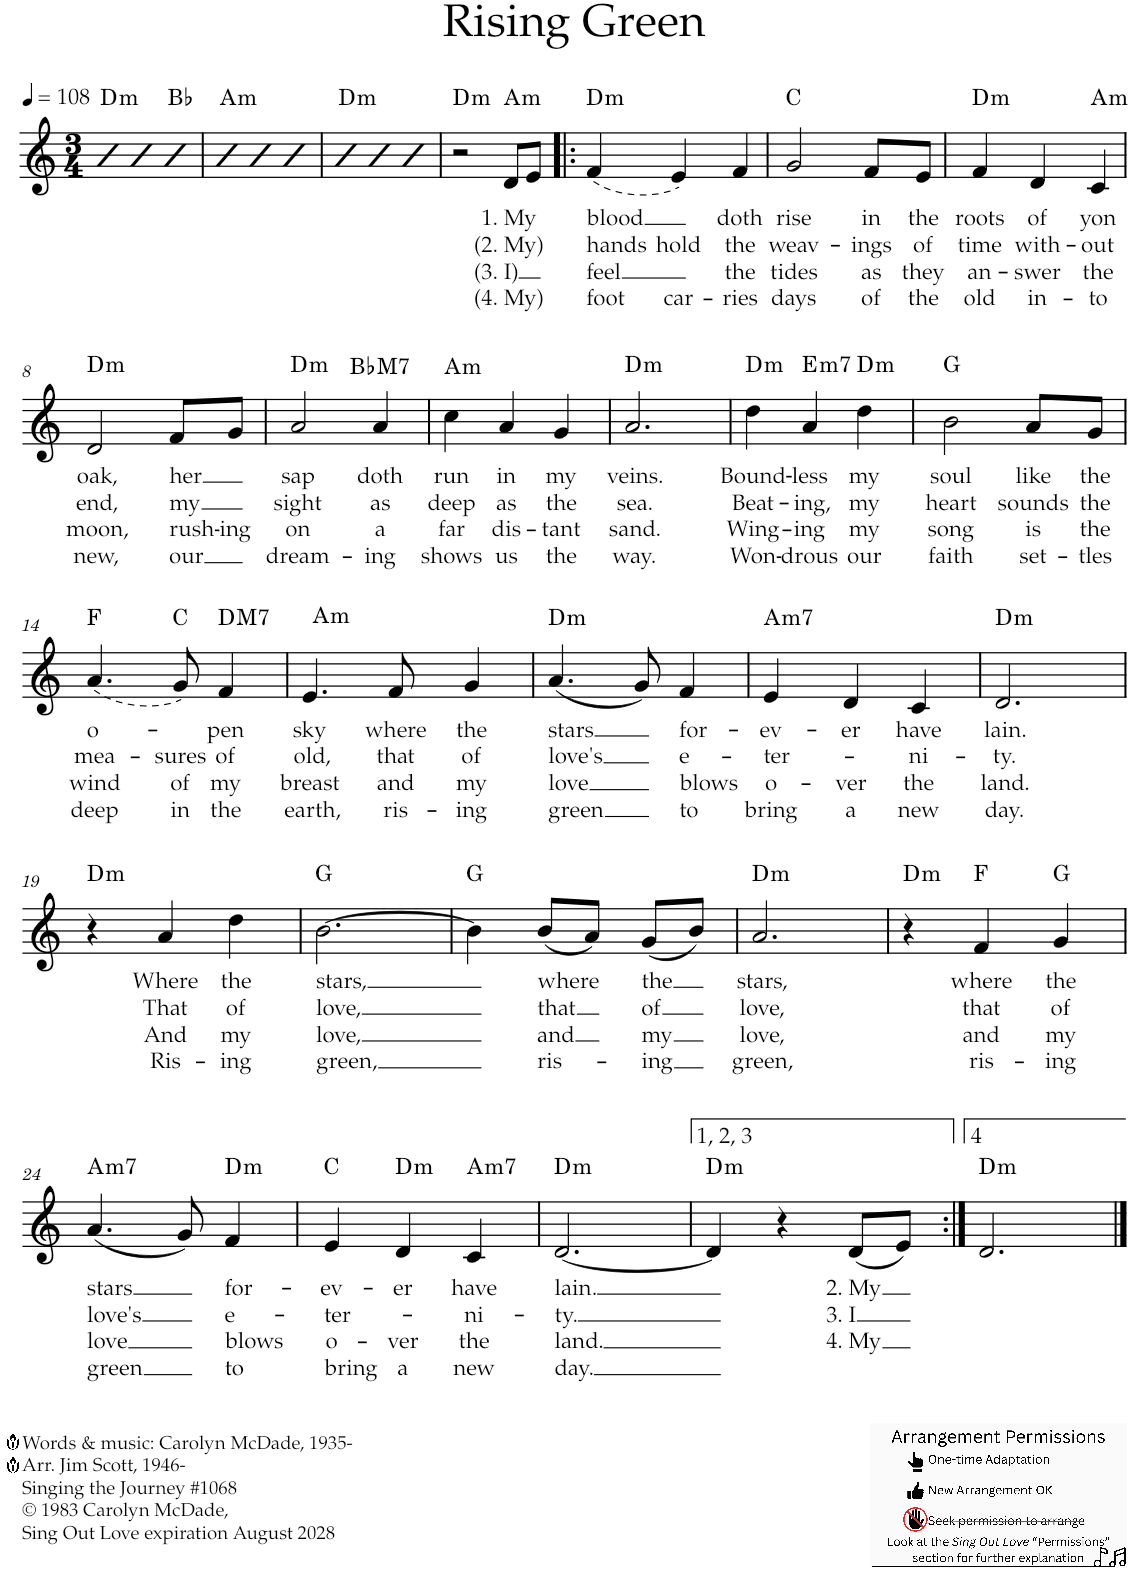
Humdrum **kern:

**kern	**text	**text	**text	**text	**harte
*part1	*part1	*part1	*part1	*part1	*part1
*staff1	*staff1	*staff1	*staff1	*staff1	*
*I"Voice	*	*	*	*	*
*I'V	*	*	*	*	*
*clefG2	*	*	*	*	*
*k[]	*	*	*	*	*
*M3/4	*	*	*	*	*
*MM108	*	*	*	*	*
=1	=1	=1	=1	=1	=1
!	!	!	!	!	!LO:H:kt=m
4b	.	.	.	.	D:min
4b	.	.	.	.	.
4bn	.	.	.	.	Bb:maj
=2	=2	=2	=2	=2	=2
!	!	!	!	!	!LO:H:kt=m
4b	.	.	.	.	A:min
4b	.	.	.	.	.
4b	.	.	.	.	.
=3	=3	=3	=3	=3	=3
!	!	!	!	!	!LO:H:kt=m
4b	.	.	.	.	D:min
4b	.	.	.	.	.
4b	.	.	.	.	.
=4	=4	=4	=4	=4	=4
!	!	!	!	!	!LO:H:kt=m
2r	.	.	.	.	D:min
!	!LO:LY:b	!LO:LY:b	!LO:LY:b	!LO:LY:b	!LO:H:kt=m
8d/L	1. My	(2. My)	(3. I)	(4. My)	A:min
8e/J	.	.	.	.	.
=5!|:	=5!|:	=5!|:	=5!|:	=5!|:	=5!|:
!	!LO:LY:b	!LO:LY:b	!LO:LY:b	!LO:LY:b	!LO:H:kt=m
(4f/	blood	hands	feel	foot	D:min
!	!	!LO:LY:b	!	!LO:LY:b	!
4e/)	.	hold	.	car-	.
!	!LO:LY:b	!LO:LY:b	!LO:LY:b	!LO:LY:b	!
4f/	doth	the	the	-ries	.
=6	=6	=6	=6	=6	=6
!	!LO:LY:b	!LO:LY:b	!LO:LY:b	!LO:LY:b	!
2g/	rise	weav-	tides	days	C:maj
!	!LO:LY:b	!LO:LY:b	!LO:LY:b	!LO:LY:b	!
8f/L	in	-ings	as	of	.
!	!LO:LY:b	!LO:LY:b	!LO:LY:b	!LO:LY:b	!
8e/J	the	of	they	the	.
=7	=7	=7	=7	=7	=7
!	!LO:LY:b	!LO:LY:b	!LO:LY:b	!LO:LY:b	!LO:H:kt=m
4f/	roots	time	an-	old	D:min
!	!LO:LY:b	!LO:LY:b	!LO:LY:b	!LO:LY:b	!
4d/	of	with-	-swer	in-	.
!	!LO:LY:b	!LO:LY:b	!LO:LY:b	!LO:LY:b	!LO:H:kt=m
4c/	yon	-out	the	-to	A:min
!!LO:LB:g=z
=8	=8	=8	=8	=8	=8
!	!LO:LY:b	!LO:LY:b	!LO:LY:b	!LO:LY:b	!LO:H:kt=m
2d/	oak,	end,	moon,	new,	D:min
!	!LO:LY:b	!LO:LY:b	!LO:LY:b	!LO:LY:b	!
8f/L	her	my	rush-	our	.
!	!	!	!LO:LY:b	!	!
8g/J	.	.	-ing	.	.
=9	=9	=9	=9	=9	=9
!	!LO:LY:b	!LO:LY:b	!LO:LY:b	!LO:LY:b	!LO:H:kt=m
2a/	sap	sight	on	dream-	D:min
!	!LO:LY:b	!LO:LY:b	!LO:LY:b	!LO:LY:b	!LO:H:kt=M7
4a/	doth	as	a	-ing	Bb:maj7
=10	=10	=10	=10	=10	=10
!	!LO:LY:b	!LO:LY:b	!LO:LY:b	!LO:LY:b	!LO:H:kt=m
4cc\	run	deep	far	shows	A:min
!	!LO:LY:b	!LO:LY:b	!LO:LY:b	!LO:LY:b	!
4a/	in	as	dis-	us	.
!	!LO:LY:b	!LO:LY:b	!LO:LY:b	!LO:LY:b	!
4g/	my	the	-tant	the	.
=11	=11	=11	=11	=11	=11
!	!LO:LY:b	!LO:LY:b	!LO:LY:b	!LO:LY:b	!LO:H:kt=m
2.a/	veins.	sea.	sand.	way.	D:min
=12	=12	=12	=12	=12	=12
!	!LO:LY:b	!LO:LY:b	!LO:LY:b	!LO:LY:b	!LO:H:kt=m
4dd\	Bound-	Beat-	Wing-	Won-	D:min
!	!LO:LY:b	!LO:LY:b	!LO:LY:b	!LO:LY:b	!LO:H:kt=m7
4a/	-less	-ing,	-ing	-drous	E:min7
!	!LO:LY:b	!LO:LY:b	!LO:LY:b	!LO:LY:b	!LO:H:kt=m
4dd\	my	my	my	our	D:min
=13	=13	=13	=13	=13	=13
!	!LO:LY:b	!LO:LY:b	!LO:LY:b	!LO:LY:b	!
2b\	soul	heart	song	faith	G:maj
!	!LO:LY:b	!LO:LY:b	!LO:LY:b	!LO:LY:b	!
8a/L	like	sounds	is	set-	.
!	!LO:LY:b	!LO:LY:b	!LO:LY:b	!LO:LY:b	!
8g/J	the	the	the	-tles	.
!!LO:LB:g=z
=14	=14	=14	=14	=14	=14
!	!LO:LY:b	!LO:LY:b	!LO:LY:b	!LO:LY:b	!
(4.a/	o-	mea-	wind	deep	F:maj
!	!	!LO:LY:b	!LO:LY:b	!LO:LY:b	!
8g/)	.	-sures	of	in	C:maj
!	!LO:LY:b	!LO:LY:b	!LO:LY:b	!LO:LY:b	!LO:H:kt=M7
4fn/	-pen	of	my	the	D:maj7
=15	=15	=15	=15	=15	=15
!	!LO:LY:b	!LO:LY:b	!LO:LY:b	!LO:LY:b	!LO:H:kt=m
4.e/	sky	old,	breast	earth,	A:min
!	!LO:LY:b	!LO:LY:b	!LO:LY:b	!LO:LY:b	!
8f/	where	that	and	ris-	.
!	!LO:LY:b	!LO:LY:b	!LO:LY:b	!LO:LY:b	!
4g/	the	of	my	-ing	.
=16	=16	=16	=16	=16	=16
!	!LO:LY:b	!LO:LY:b	!LO:LY:b	!LO:LY:b	!LO:H:kt=m
(<4.a/	stars	love's	love	green	D:min
8g/)	.	.	.	.	.
!	!LO:LY:b	!LO:LY:b	!LO:LY:b	!LO:LY:b	!
4f/	for-	e-	blows	to	.
=17	=17	=17	=17	=17	=17
!	!LO:LY:b	!LO:LY:b	!LO:LY:b	!LO:LY:b	!LO:H:kt=m7
4e/	-ev-	-ter-	o-	bring	A:min7
!	!LO:LY:b	!	!LO:LY:b	!LO:LY:b	!
4d/	-er	.	-ver	a	.
!	!LO:LY:b	!LO:LY:b	!LO:LY:b	!LO:LY:b	!
4c/	have	-ni-	the	new	.
=18	=18	=18	=18	=18	=18
!	!LO:LY:b	!LO:LY:b	!LO:LY:b	!LO:LY:b	!LO:H:kt=m
2.d/	lain.	-ty.	land.	day.	D:min
!!LO:LB:g=z
=19	=19	=19	=19	=19	=19
!	!	!	!	!	!LO:H:kt=m
4r	.	.	.	.	D:min
!	!LO:LY:b	!LO:LY:b	!LO:LY:b	!LO:LY:b	!
4a/	Where	That	And	Ris-	.
!	!LO:LY:b	!LO:LY:b	!LO:LY:b	!LO:LY:b	!
4dd\	the	of	my	-ing	.
=20	=20	=20	=20	=20	=20
!	!LO:LY:b	!LO:LY:b	!LO:LY:b	!LO:LY:b	!
[>2.b\	stars,	love,	love,	green,	G:maj
=21	=21	=21	=21	=21	=21
4b\]	.	.	.	.	G:maj
!	!LO:LY:b	!LO:LY:b	!LO:LY:b	!LO:LY:b	!
(<8b/L	where	that	and	ris-	.
8a/J)	.	.	.	.	.
!	!LO:LY:b	!LO:LY:b	!LO:LY:b	!LO:LY:b	!
(<8g/L	the	of	my	-ing	.
8b/J)	.	.	.	.	.
=22	=22	=22	=22	=22	=22
!	!LO:LY:b	!LO:LY:b	!LO:LY:b	!LO:LY:b	!LO:H:kt=m
2.a/	stars,	love,	love,	green,	D:min
=23	=23	=23	=23	=23	=23
!	!	!	!	!	!LO:H:kt=m
4r	.	.	.	.	D:min
!	!LO:LY:b	!LO:LY:b	!LO:LY:b	!LO:LY:b	!
4f/	where	that	and	ris-	F:maj
!	!LO:LY:b	!LO:LY:b	!LO:LY:b	!LO:LY:b	!
4g/	the	of	my	-ing	G:maj
!!LO:LB:g=z
=24	=24	=24	=24	=24	=24
!	!LO:LY:b	!LO:LY:b	!LO:LY:b	!LO:LY:b	!LO:H:kt=m7
(<4.a/	stars	love's	love	green	A:min7
8g/)	.	.	.	.	.
!	!LO:LY:b	!LO:LY:b	!LO:LY:b	!LO:LY:b	!LO:H:kt=m
4f/	for-	e-	blows	to	D:min
=25	=25	=25	=25	=25	=25
!	!LO:LY:b	!LO:LY:b	!LO:LY:b	!LO:LY:b	!
4e/	-ev-	-ter-	o-	bring	C:maj
!	!LO:LY:b	!	!LO:LY:b	!LO:LY:b	!LO:H:kt=m
4d/	-er	.	-ver	a	D:min
!	!LO:LY:b	!LO:LY:b	!LO:LY:b	!LO:LY:b	!LO:H:kt=m7
4c/	have	-ni-	the	new	A:min7
=26	=26	=26	=26	=26	=26
!	!LO:LY:b	!LO:LY:b	!LO:LY:b	!LO:LY:b	!LO:H:kt=m
[<2.d/	lain.	-ty.	land.	day.	D:min
=27	=27	=27	=27	=27	=27
!	!	!	!	!	!LO:H:kt=m
4d/]	.	.	.	.	D:min
4r	.	.	.	.	.
!	!LO:LY:b	!LO:LY:b	!LO:LY:b	!	!
(<8d/L	2. My	3. I	4. My	.	.
8e/J)	.	.	.	.	.
=28:|!	=28:|!	=28:|!	=28:|!	=28:|!	=28:|!
!	!	!	!	!	!LO:H:n=1:kt=m
!	!	!	!	!	!LO:H:n=2:kt=N.C.
2.d/	.	.	.	.	D:min N
==	==	==	==	==	==
*-	*-	*-	*-	*-	*-
